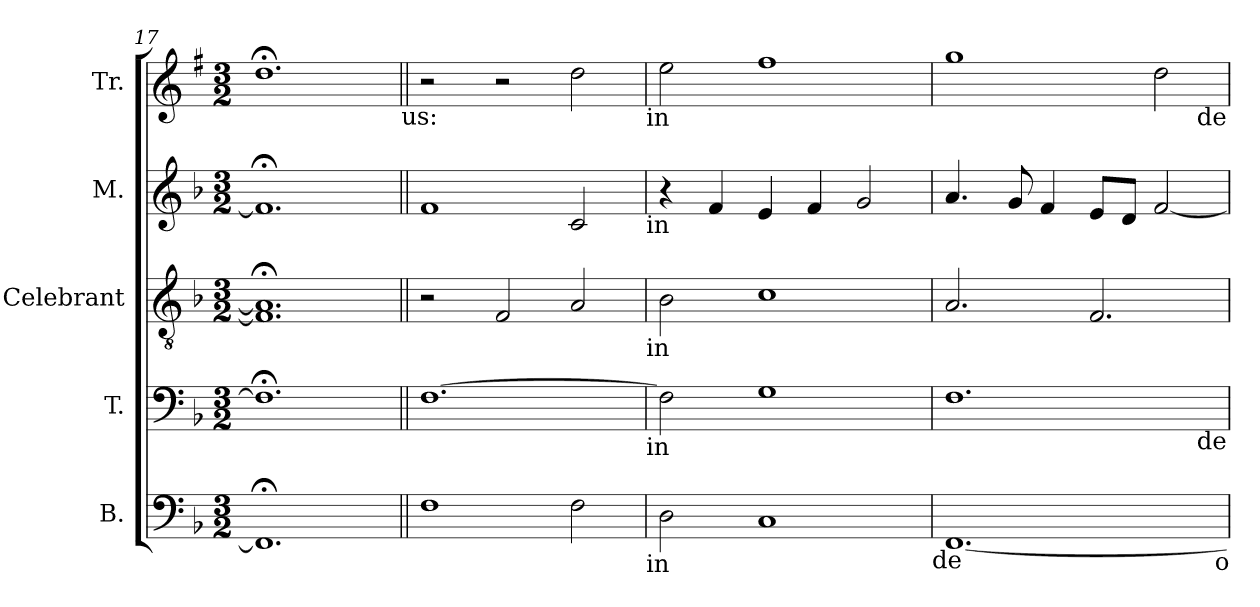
**kern	**kern	**kern	**kern	**kern
*part5	*part4	*part3	*part2	*part1
*staff5	*staff4	*staff3	*staff2	*staff1
*I"B.	*I"T.	*I"Celebrant	*I"M.	*I"Tr.
*I'B.	*I'T.	*I'Ct.	*I'M.	*I'Tr.
*clefF4	*clefF4	*clefGv2	*clefG2	*clefG2
*	*	*	*	*ITrd1c2
*k[b-]	*k[b-]	*k[b-]	*k[b-]	*k[b-]
*F:	*F:	*F:	*F:	*F:
*M3/2	*M3/2	*M3/2	*M3/2	*M3/2
=17	=17	=17	=17	=17
1.FF;]	1.F;<]	1.F]; 1.A];	1.f;]	1.cc;<
!	!	!	!	!LO:TX:b:t=us&colon;
=18||	=18||	=18||	=18||	=18||
1F	[>1.F	2r	1f	2r
.	.	2F/	.	2r
2F\	.	2A/	2c/	2cc\
!	!	!	!	!LO:TX:b:t=in
!	!	!	!LO:TX:b:t=in	!
!	!	!LO:TX:b:t=in	!	!
!	!LO:TX:b:t=in	!	!	!
!LO:TX:b:t=in	!	!	!	!
=19	=19	=19	=19	=19
2D\	2F\]	2B-\	4r	2dd\
.	.	.	4f/	.
1C	1G	1c	4e/	1ee
.	.	.	4f/	.
.	.	.	2g/	.
!LO:TX:b:t=de	!	!	!	!
!!LO:LB:g=z
=20	=20	=20	=20	=20
[<1.FF	1.F	2.A/	4.a/	1ff
.	.	.	8g/	.
.	.	.	4f/	.
.	.	2.F/	8e/L	.
.	.	.	8d/J	.
.	.	.	[<2f/	2cc\
!	!	!	!	!LO:TX:b:t=de
!	!LO:TX:b:t=de	!	!	!
!LO:TX:b:t=o	!	!	!	!
=	=	=	=	=
*-	*-	*-	*-	*-
